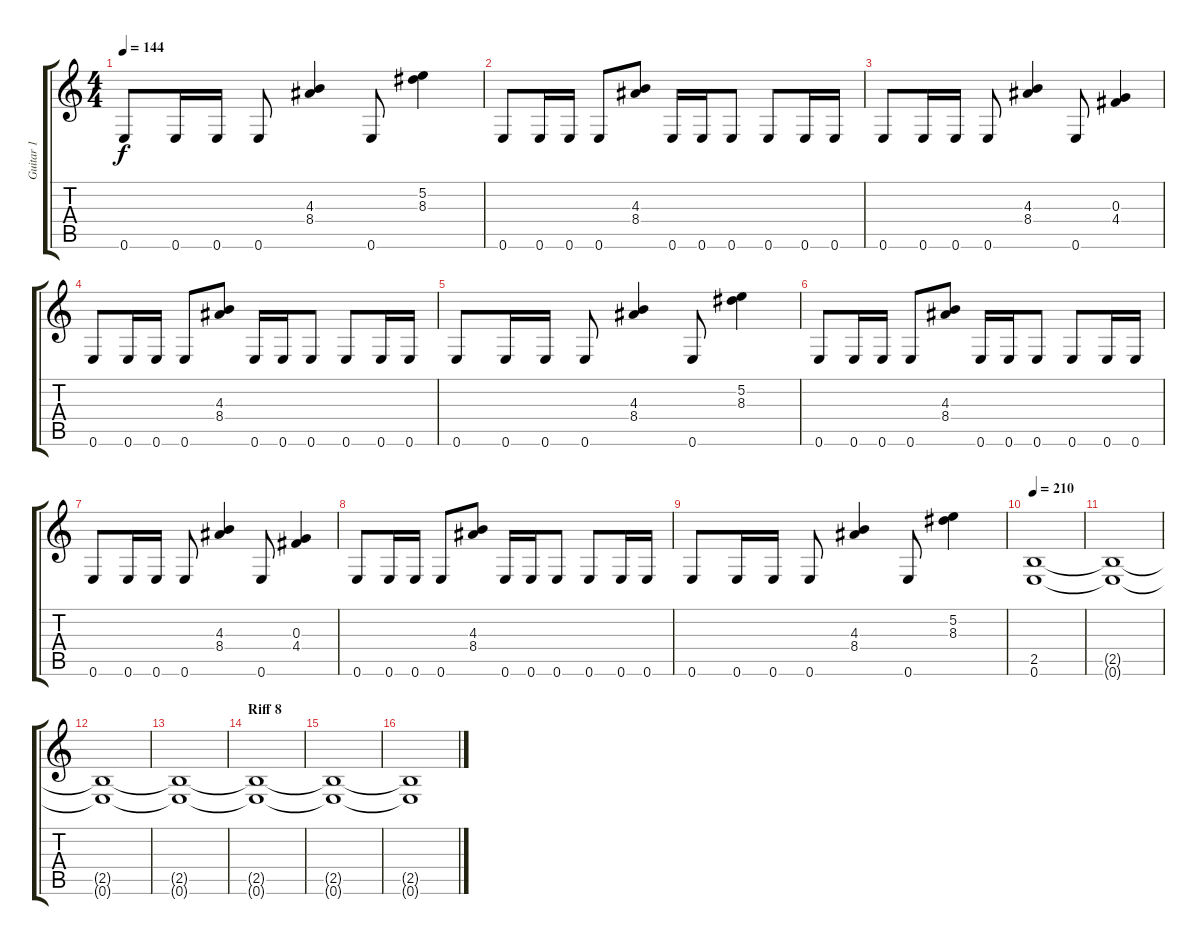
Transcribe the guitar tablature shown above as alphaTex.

\track ("Guitar 1" "Guitar 1") {instrument distortionguitar}
\staff {score tabs}
\tuning (E4 B3 G3 D3 A2 E2) {hide}
\ts (4 4)
\tempo 144
\clef g2
\ks c
0.6.8{dy f} 0.6.16 0.6.16 0.6.8 (4.3 8.4).4 0.6.8 (5.2 8.3).4 |
0.6.8 0.6.16 0.6.16 0.6.8 (4.3 8.4).8 0.6.16 0.6.16 0.6.8 0.6.8 0.6.16 0.6.16 |
0.6.8 0.6.16 0.6.16 0.6.8 (4.3 8.4).4 0.6.8 (0.3 4.4).4 |
0.6.8 0.6.16 0.6.16 0.6.8 (4.3 8.4).8 0.6.16 0.6.16 0.6.8 0.6.8 0.6.16 0.6.16 |
0.6.8 0.6.16 0.6.16 0.6.8 (4.3 8.4).4 0.6.8 (5.2 8.3).4 |
0.6.8 0.6.16 0.6.16 0.6.8 (4.3 8.4).8 0.6.16 0.6.16 0.6.8 0.6.8 0.6.16 0.6.16 |
0.6.8 0.6.16 0.6.16 0.6.8 (4.3 8.4).4 0.6.8 (0.3 4.4).4 |
0.6.8 0.6.16 0.6.16 0.6.8 (4.3 8.4).8 0.6.16 0.6.16 0.6.8 0.6.8 0.6.16 0.6.16 |
0.6.8 0.6.16 0.6.16 0.6.8 (4.3 8.4).4 0.6.8 (5.2 8.3).4 |
\tempo 210
(2.5 0.6).1 |
(2.5{t} 0.6{t}).1 |
(2.5{t} 0.6{t}).1 |
(2.5{t} 0.6{t}).1 |
\section ("" "Riff 8")
(2.5{t} 0.6{t}).1{volume 0} |
(2.5{t} 0.6{t}).1 |
(2.5{t} 0.6{t}).1
